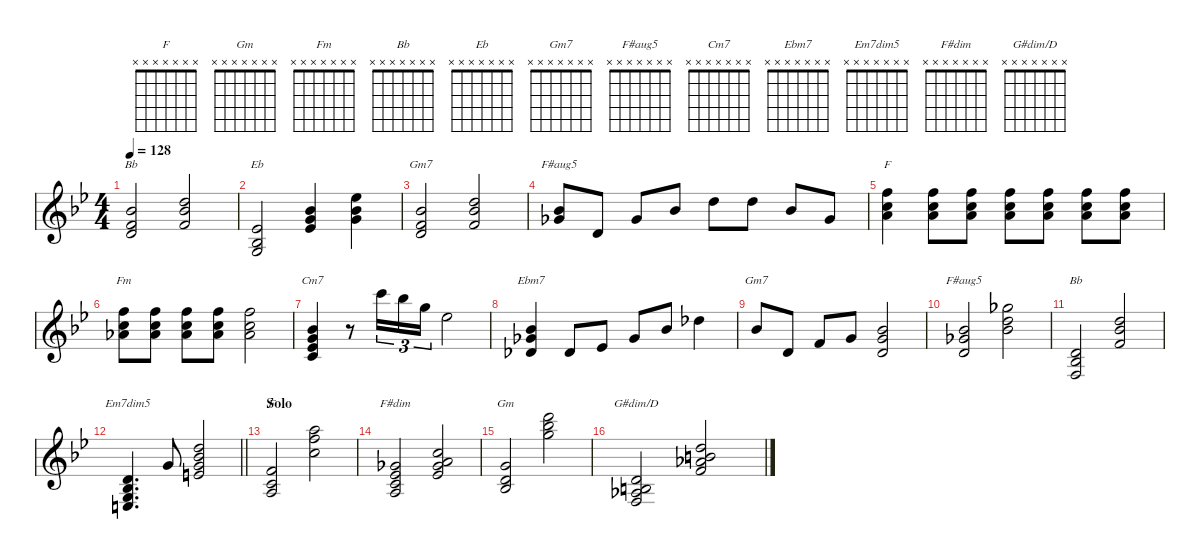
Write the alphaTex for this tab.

\defaultSystemsLayout 4
\hideDynamics
\bracketExtendMode nobrackets
\singleTrackTrackNamePolicy hidden
\multiTrackTrackNamePolicy hidden
\firstSystemTrackNameMode fullname
\firstSystemTrackNameOrientation horizontal
\otherSystemsTrackNameOrientation horizontal
\track ("Piano" "pno.") {defaultSystemsLayout 4 instrument acousticgrandpiano}
\staff {score}
\tuning (E4 B3 G3 D3 A2 E2 B1)
\chord ("F" x x x x x x x)
\chord ("Gm" x x x x x x x)
\chord ("Fm" x x x x x x x)
\chord ("Bb" x x x x x x x)
\chord ("Eb" x x x x x x x)
\chord ("Gm7" x x x x x x x)
\chord ("F#aug5" x x x x x x x)
\chord ("Cm7" x x x x x x x)
\chord ("Ebm7" x x x x x x x)
\chord ("Em7dim5" x x x x x x x)
\chord ("F#dim" x x x x x x x)
\chord ("G#dim/D" x x x x x x x)
\ts (4 4)
\tempo 128
\clef g2
\ks bb
(15.3{acc b} 15.4{acc forcenatural} 17.5{acc forcenatural}).2{ch "Bb" dy f beam Up} (15.2{acc forcenatural} 15.3{acc b} 15.4{acc forcenatural}).2{beam Up} |
(18.5{acc b} 18.6{acc b} 20.7{acc forcenatural}).2{ch "Eb" beam Up} (15.3{acc b} 17.4{acc forcenatural} 18.5{acc b}).4{beam Up} (16.2{acc b} 15.3{acc b} 17.4{acc forcenatural}).4{beam Down} |
(15.3{acc b} 15.4{acc forcenatural} 17.5{acc forcenatural}).2{ch "Gm7" beam Up} (15.2{acc forcenatural} 15.3{acc b} 15.4{acc forcenatural}).2{beam Up} |
(25.5{acc b} 26.6{acc b}).8{ch "F#aug5" beam Up} 12.4{acc forcenatural}.8{beam Up} 16.4{acc b}.8{beam Up} 15.3{acc b}.8{beam Up} 15.2{acc forcenatural}.8{beam Down} 15.2{acc forcenatural}.8{beam Down} 15.3{acc b}.8{beam Up} 16.4{acc b}.8{beam Up} |
(13.1{acc forcenatural} 13.2{acc forcenatural} 14.3{acc forcenatural}).4{ch "F" beam Down} (13.1{acc forcenatural} 13.2{acc forcenatural} 14.3{acc forcenatural}).8{beam Down} (13.1{acc forcenatural} 13.2{acc forcenatural} 14.3{acc forcenatural}).8{beam Down} (13.1{acc forcenatural} 13.2{acc forcenatural} 14.3{acc forcenatural}).8{beam Down} (13.1{acc forcenatural} 13.2{acc forcenatural} 14.3{acc forcenatural}).8{beam Down} (13.1{acc forcenatural} 13.2{acc forcenatural} 14.3{acc forcenatural}).8{beam Down} (13.1{acc forcenatural} 13.2{acc forcenatural} 14.3{acc forcenatural}).8{beam Down} |
(13.1{acc forcenatural} 13.2{acc forcenatural} 13.3{acc b}).8{ch "Fm" beam Down} (13.1{acc forcenatural} 13.2{acc forcenatural} 13.3{acc b}).8{beam Down} (13.1{acc forcenatural} 13.2{acc forcenatural} 13.3{acc b}).8{beam Down} (13.1{acc forcenatural} 13.2{acc forcenatural} 13.3{acc b}).8{beam Down} (13.1{acc forcenatural} 13.2{acc forcenatural} 13.3{acc b}).2{beam Down} |
(15.3{acc b} 17.4{acc forcenatural} 18.5{acc b} 20.6{acc forcenatural}).4{ch "Cm7" beam Up} r.8{beam Up} 20.1{acc forcenatural}.16{tu (3 2) beam Down} 18.1{acc b}.16{tu (3 2) beam Down} 20.2{acc forcenatural}.16{tu (3 2) beam Down} 16.2{acc b}.2{beam Down} |
(25.5{acc b} 26.6{acc b} 26.7{acc b}).4{ch "Ebm7" beam Up} 26.7{acc b}.8{beam Up} 13.4{acc b}.8{beam Up} 16.4{acc b}.8{beam Up} 15.3{acc b}.8{beam Up} 14.2{acc b}.4{beam Down} |
15.3{acc b}.8{ch "Gm7" beam Up} 12.4{acc forcenatural}.8{beam Up} 15.4{acc forcenatural}.8{beam Up} 12.3{acc forcenatural}.8{beam Up} (15.3{acc b} 17.4{acc forcenatural} 17.5{acc forcenatural}).2{beam Up} |
(20.4{acc b} 21.5{acc b} 22.6{acc forcenatural}).2{ch "F#aug5" beam Up} (14.1{acc b} 15.2{acc forcenatural} 15.3{acc b}).2{beam Down} |
(17.5{acc forcenatural} 18.6{acc b} 18.7{acc forcenatural}).2{ch "Bb" beam Up} (15.2{acc forcenatural} 15.3{acc b} 15.4{acc forcenatural}).2{beam Up} |
\barLineRight lightlight
(12.4{acc forcenatural} 13.5{acc b} 15.6{acc forcenatural} 17.7{acc forcenatural}).4{d ch "Em7dim5" beam Up} 12.3{acc forcenatural}.8{beam Up} (15.2{acc forcenatural} 15.3{acc b} 17.4{acc forcenatural} 19.5{acc forcenatural}).2{beam Up} |
\section ("" "Solo")
(15.4{acc forcenatural} 15.5{acc forcenatural} 17.6{acc forcenatural}).2{ch "F" beam Up} (17.1{acc forcenatural} 18.2{acc forcenatural} 17.3{acc forcenatural}).2{beam Down} |
(16.4{acc b} 18.5{acc b} 20.6{acc forcenatural} 22.7{acc forcenatural}).2{ch "F#dim" beam Up} (13.2{acc forcenatural} 14.3{acc forcenatural} 16.4{acc b} 18.5{acc b}).2{beam Up} |
(17.4{acc forcenatural} 17.5{acc forcenatural} 18.6{acc b}).2{ch "Gm" beam Up} (22.1{acc forcenatural} 23.2{acc b} 24.3{acc forcenatural}).2{beam Down} |
(12.4{acc forcenatural} 14.5{acc forcenatural} 16.6{acc b} 18.7{acc forcenatural}).2{ch "G#dim/D" beam Up} (15.2{acc forcenatural} 16.3{acc forcenatural} 18.4{acc b} 20.5{acc forcenatural}).2{beam Up}
